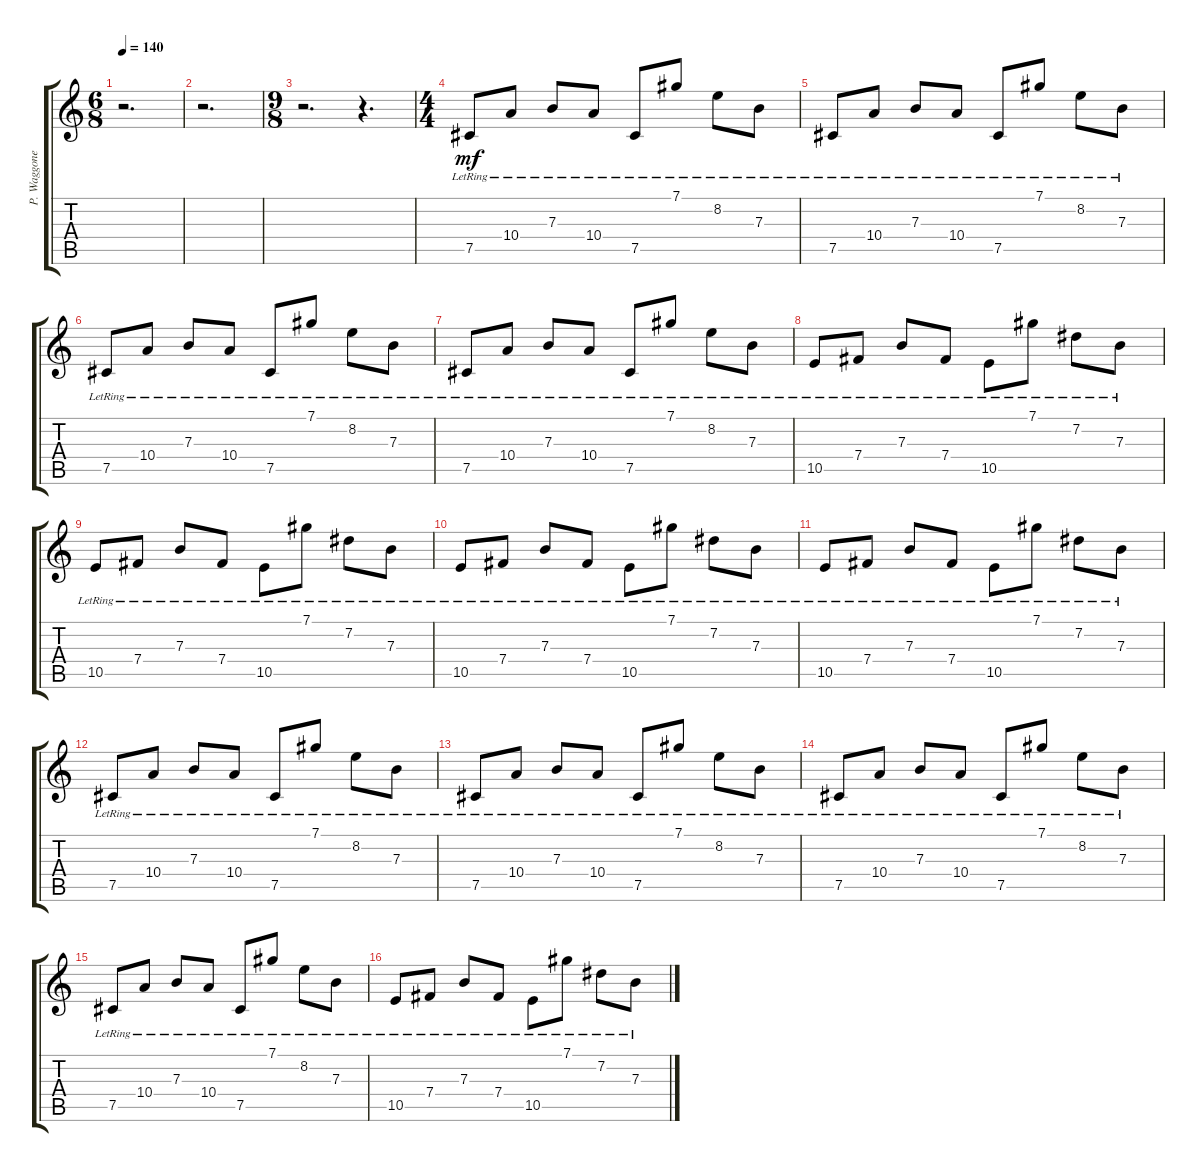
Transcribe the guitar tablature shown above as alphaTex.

\track ("P. Waggoner Gtr." "P. Waggone") {instrument distortionguitar}
\staff {score tabs}
\tuning (Db4 Ab3 E3 B2 Gb2 Db2) {hide}
\ts (6 8)
\tempo 140
\clef g2
\ks c
r.2{d dy f} |
r.2{d} |
\ts (9 8)
r.2{d} r.4{d} |
\ts (4 4)
7.5{lr}.8{dy mf volume 13 instrument electricguitarclean} 10.4{lr}.8 7.3{lr}.8 10.4{lr}.8 7.5{lr}.8 7.1{lr}.8 8.2{lr}.8 7.3{lr}.8 |
7.5{lr}.8 10.4{lr}.8 7.3{lr}.8 10.4{lr}.8 7.5{lr}.8 7.1{lr}.8 8.2{lr}.8 7.3{lr}.8 |
7.5{lr}.8 10.4{lr}.8 7.3{lr}.8 10.4{lr}.8 7.5{lr}.8 7.1{lr}.8 8.2{lr}.8 7.3{lr}.8 |
7.5{lr}.8 10.4{lr}.8 7.3{lr}.8 10.4{lr}.8 7.5{lr}.8 7.1{lr}.8 8.2{lr}.8 7.3{lr}.8 |
10.5{lr}.8 7.4{lr}.8 7.3{lr}.8 7.4{lr}.8 10.5{lr}.8 7.1{lr}.8 7.2{lr}.8 7.3{lr}.8 |
10.5{lr}.8 7.4{lr}.8 7.3{lr}.8 7.4{lr}.8 10.5{lr}.8 7.1{lr}.8 7.2{lr}.8 7.3{lr}.8 |
10.5{lr}.8 7.4{lr}.8 7.3{lr}.8 7.4{lr}.8 10.5{lr}.8 7.1{lr}.8 7.2{lr}.8 7.3{lr}.8 |
10.5{lr}.8 7.4{lr}.8 7.3{lr}.8 7.4{lr}.8 10.5{lr}.8 7.1{lr}.8 7.2{lr}.8 7.3{lr}.8 |
7.5{lr}.8 10.4{lr}.8 7.3{lr}.8 10.4{lr}.8 7.5{lr}.8 7.1{lr}.8 8.2{lr}.8 7.3{lr}.8 |
7.5{lr}.8 10.4{lr}.8 7.3{lr}.8 10.4{lr}.8 7.5{lr}.8 7.1{lr}.8 8.2{lr}.8 7.3{lr}.8 |
7.5{lr}.8 10.4{lr}.8 7.3{lr}.8 10.4{lr}.8 7.5{lr}.8 7.1{lr}.8 8.2{lr}.8 7.3{lr}.8 |
7.5{lr}.8 10.4{lr}.8 7.3{lr}.8 10.4{lr}.8 7.5{lr}.8 7.1{lr}.8 8.2{lr}.8 7.3{lr}.8 |
10.5{lr}.8 7.4{lr}.8 7.3{lr}.8 7.4{lr}.8 10.5{lr}.8 7.1{lr}.8 7.2{lr}.8 7.3{lr}.8
